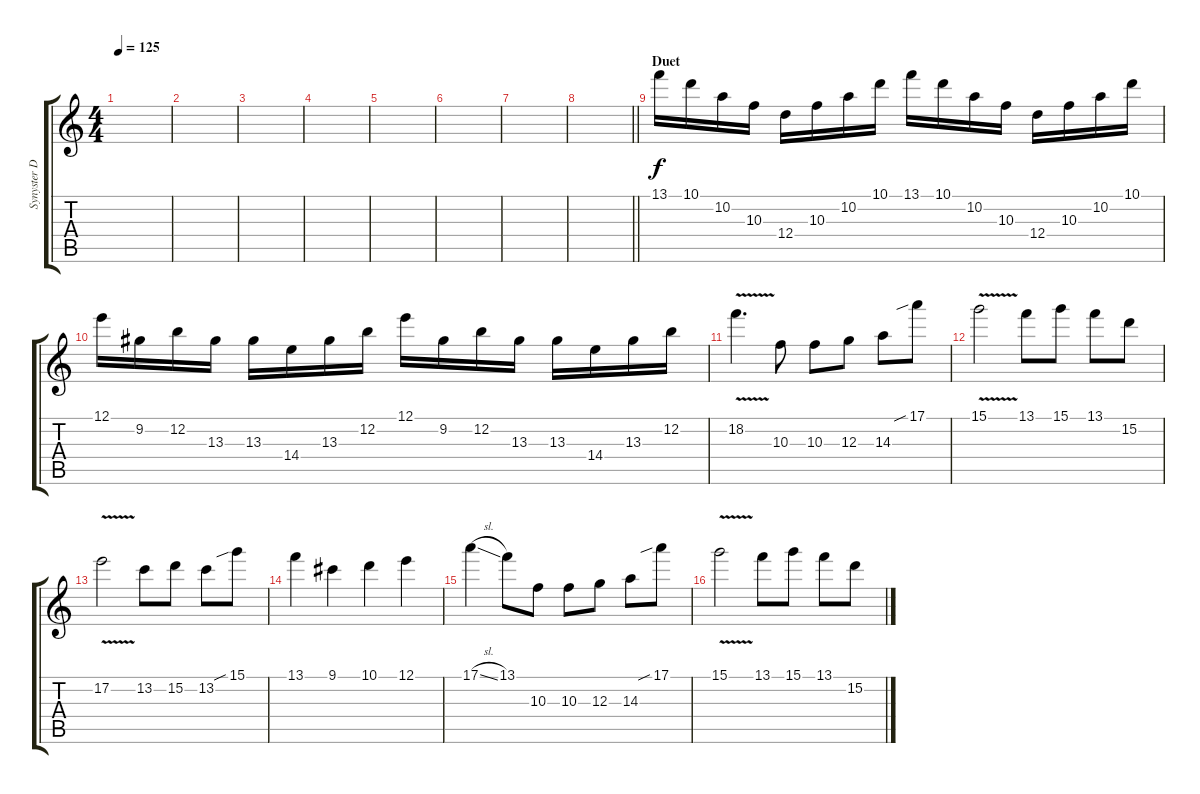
\track ("Synyster Duet" "Synyster D") {instrument distortionguitar}
\staff {score tabs}
\tuning (E4 B3 G3 D3 A2 D2) {hide}
\ts (4 4)
\tempo 125
\clef g2
\ks c
|
|
|
|
|
|
|
\barLineRight lightlight
|
\section ("" "Duet")
13.1.16 10.1.16 10.2.16 10.3.16 12.4.16 10.3.16 10.2.16 10.1.16 13.1.16 10.1.16 10.2.16 10.3.16 12.4.16 10.3.16 10.2.16 10.1.16 |
12.1.16 9.2.16 12.2.16 13.3.16 13.3.16 14.4.16 13.3.16 12.2.16 12.1.16 9.2.16 12.2.16 13.3.16 13.3.16 14.4.16 13.3.16 12.2.16 |
18.2{v}.4{d} 10.3.8 10.3.8 12.3.8 14.3.8 17.1{sib}.8 |
15.1{v}.2 13.1.8 15.1.8 13.1.8 15.2.8 |
17.2{v}.2 13.2.8 15.2.8 13.2.8 15.1{sib}.8 |
13.1.4 9.1.4 10.1.4 12.1.4 |
17.1{sl}.4 13.1.8 10.3.8 10.3.8 12.3.8 14.3.8 17.1{sib}.8 |
15.1{v}.2 13.1.8 15.1.8 13.1.8 15.2.8
